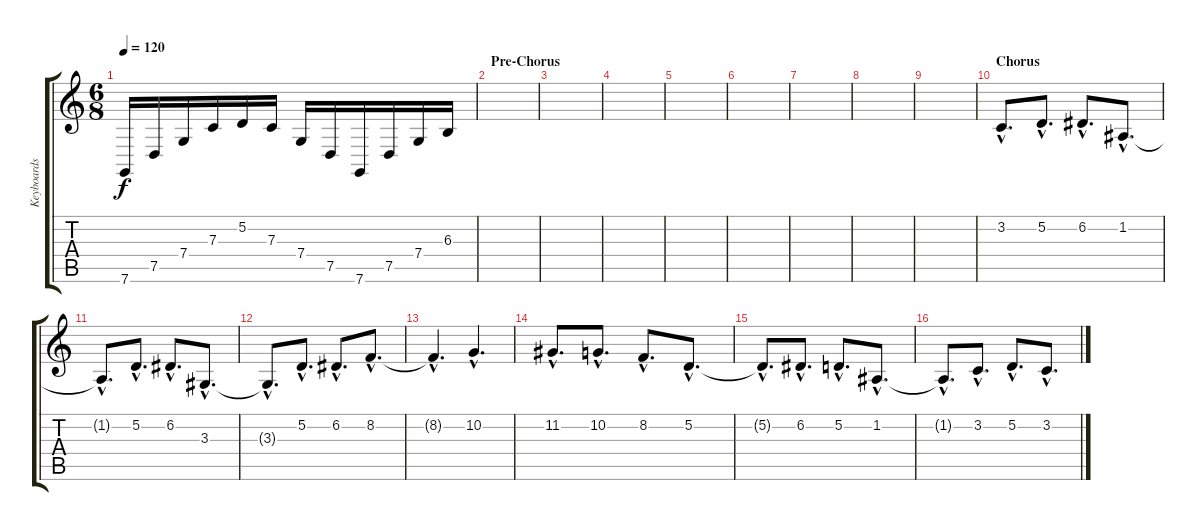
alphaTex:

\track ("Keyboards" "Keyboards") {instrument acousticgrandpiano}
\staff {score tabs}
\tuning (D4 A3 F3 C3 G2 C2) {hide}
\ts (6 8)
\tempo 120
\clef g2
\ks c
7.6.16{dy f} 7.5.16 7.4.16 7.3.16 5.2.16 7.3.16 7.4.16 7.5.16 7.6.16 7.5.16 7.4.16 6.3.16 |
\section ("" "Pre-Chorus")
|
|
|
|
|
|
|
|
\section ("" "Chorus")
3.2{hac}.8{d} 5.2{hac}.8{d} 6.2{hac}.8{d} 1.2{hac}.8{d} |
1.2{hac t}.8{d} 5.2{hac}.8{d} 6.2{hac}.8{d} 3.3{hac}.8{d} |
3.3{hac t}.8{d} 5.2{hac}.8{d} 6.2{hac}.8{d} 8.2{hac}.8{d} |
8.2{hac t}.4{d} 10.2{hac}.4{d} |
11.2{hac}.8{d} 10.2{hac}.8{d} 8.2{hac}.8{d} 5.2{hac}.8{d} |
5.2{hac t}.8{d} 6.2{hac}.8{d} 5.2{hac}.8{d} 1.2{hac}.8{d} |
1.2{hac t}.8{d} 3.2{hac}.8{d} 5.2{hac}.8{d} 3.2{hac}.8{d}
